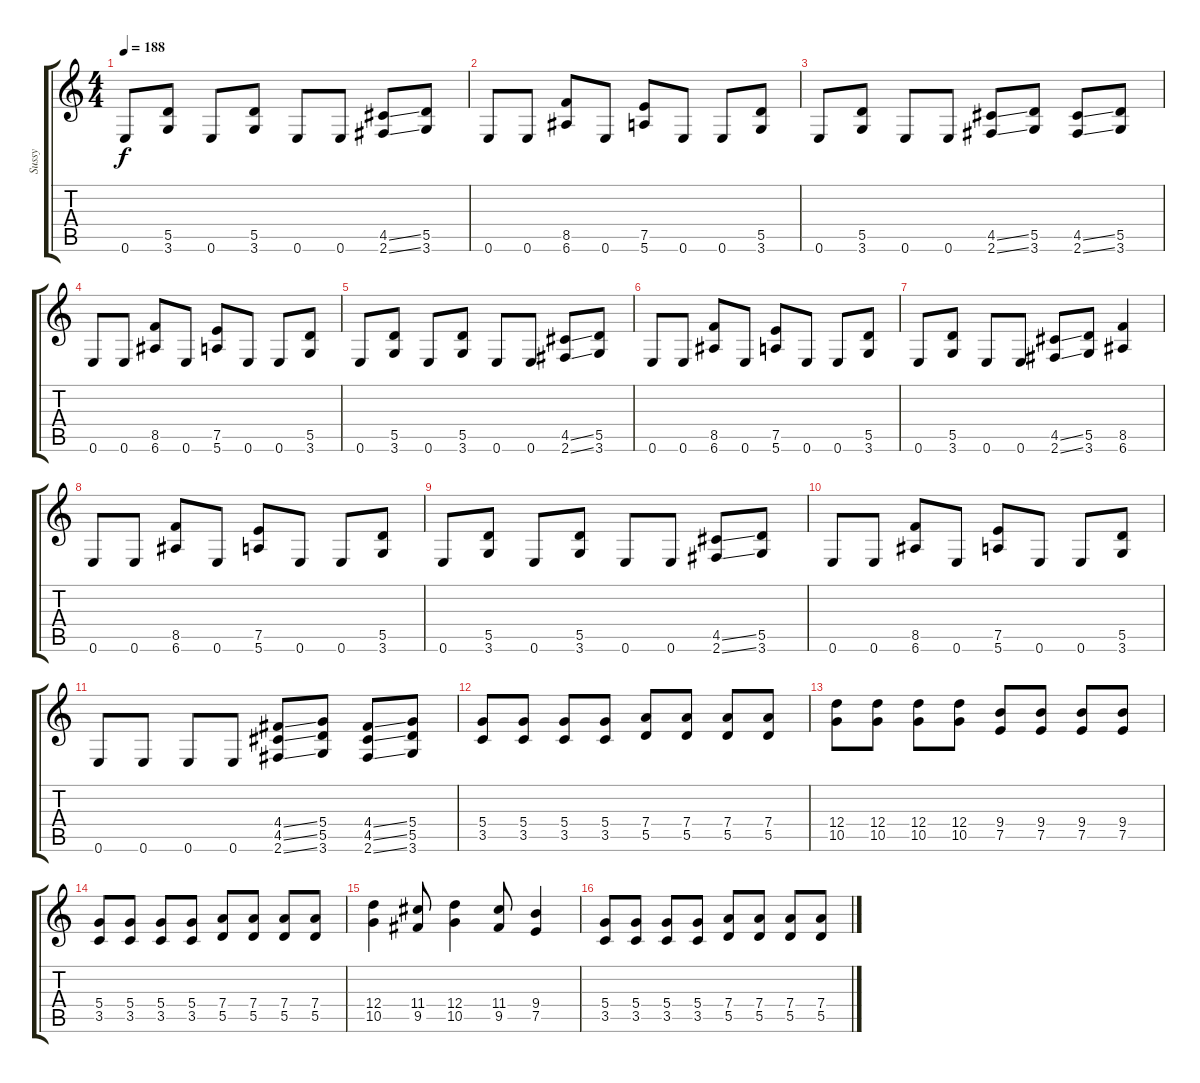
\track ("Sussy" "Sussy") {instrument overdrivenguitar}
\staff {score tabs}
\tuning (E4 B3 G3 D3 A2 E2) {hide}
\ts (4 4)
\tempo 188
\clef g2
\ks c
0.6.8{dy f} (5.5 3.6).8 0.6.8 (5.5 3.6).8 0.6.8 0.6.8 (4.5{ss} 2.6{ss}).8 (5.5 3.6).8 |
0.6.8 0.6.8 (8.5 6.6).8 0.6.8 (7.5 5.6).8 0.6.8 0.6.8 (5.5 3.6).8 |
0.6.8 (5.5 3.6).8 0.6.8 0.6.8 (4.5{ss} 2.6{ss}).8 (5.5 3.6).8 (4.5{ss} 2.6{ss}).8 (5.5 3.6).8 |
0.6.8 0.6.8 (8.5 6.6).8 0.6.8 (7.5 5.6).8 0.6.8 0.6.8 (5.5 3.6).8 |
0.6.8 (5.5 3.6).8 0.6.8 (5.5 3.6).8 0.6.8 0.6.8 (4.5{ss} 2.6{ss}).8 (5.5 3.6).8 |
0.6.8 0.6.8 (8.5 6.6).8 0.6.8 (7.5 5.6).8 0.6.8 0.6.8 (5.5 3.6).8 |
0.6.8 (5.5 3.6).8 0.6.8 0.6.8 (4.5{ss} 2.6{ss}).8 (5.5 3.6).8 (8.5 6.6).4 |
0.6.8 0.6.8 (8.5 6.6).8 0.6.8 (7.5 5.6).8 0.6.8 0.6.8 (5.5 3.6).8 |
0.6.8 (5.5 3.6).8 0.6.8 (5.5 3.6).8 0.6.8 0.6.8 (4.5{ss} 2.6{ss}).8 (5.5 3.6).8 |
0.6.8 0.6.8 (8.5 6.6).8 0.6.8 (7.5 5.6).8 0.6.8 0.6.8 (5.5 3.6).8 |
0.6.8 0.6.8 0.6.8 0.6.8 (4.4{ss} 4.5{ss} 2.6{ss}).8 (5.4 5.5 3.6).8 (4.4{ss} 4.5{ss} 2.6{ss}).8 (5.4 5.5 3.6).8 |
(5.4 3.5).8 (5.4 3.5).8 (5.4 3.5).8 (5.4 3.5).8 (7.4 5.5).8 (7.4 5.5).8 (7.4 5.5).8 (7.4 5.5).8 |
(12.4 10.5).8 (12.4 10.5).8 (12.4 10.5).8 (12.4 10.5).8 (9.4 7.5).8 (9.4 7.5).8 (9.4 7.5).8 (9.4 7.5).8 |
(5.4 3.5).8 (5.4 3.5).8 (5.4 3.5).8 (5.4 3.5).8 (7.4 5.5).8 (7.4 5.5).8 (7.4 5.5).8 (7.4 5.5).8 |
(12.4 10.5).4 (11.4 9.5).8 (12.4 10.5).4 (11.4 9.5).8 (9.4 7.5).4 |
(5.4 3.5).8 (5.4 3.5).8 (5.4 3.5).8 (5.4 3.5).8 (7.4 5.5).8 (7.4 5.5).8 (7.4 5.5).8 (7.4 5.5).8
